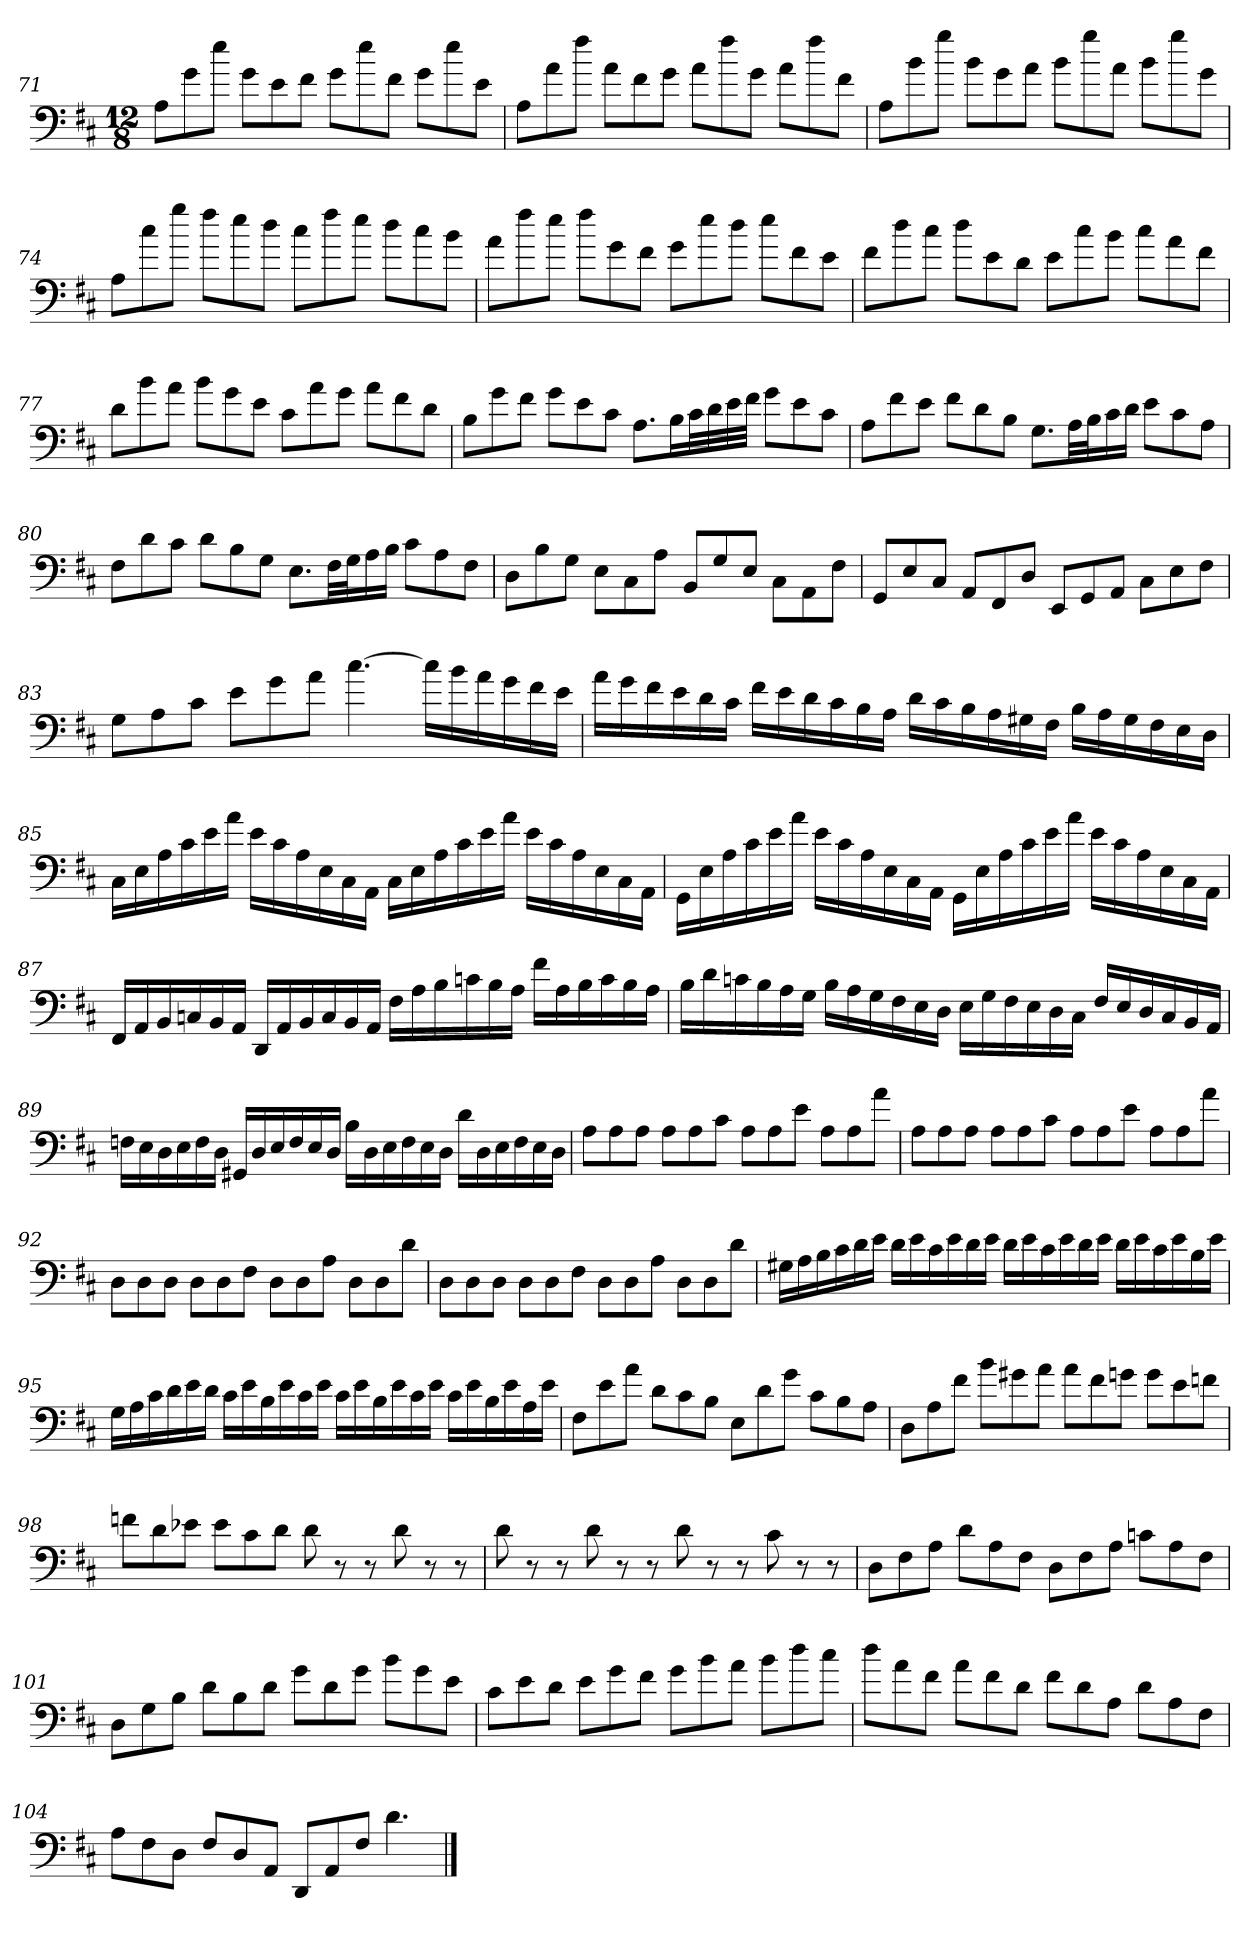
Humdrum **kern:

**kern
*part1
*staff1
*clefF4
*k[f#c#]
*D:
*M12/8
=71
8A\L
8g\
8ee\J
8g\L
8e\
8f#\J
8g\L
8ee\
8f#\J
8g\L
8ee\
8e\J
=72
8A\L
8a\
8ff#\J
8a\L
8f#\
8g\J
8a\L
8ff#\
8g\J
8a\L
8ff#\
8f#\J
=73
8A\L
8b\
8gg\J
8b\L
8g\
8a\J
8b\L
8gg\
8a\J
8b\L
8gg\
8g\J
=74
8A\L
8cc#\
8gg\J
8ff#\L
8ee\
8dd\J
8cc#\L
8ff#\
8ee\J
8dd\L
8cc#\
8b\J
=75
8a\L
8ff#\
8ee\J
8ff#\L
8g\
8f#\J
8g\L
8ee\
8dd\J
8ee\L
8f#\
8e\J
=76
8f#\L
8dd\
8cc#\J
8dd\L
8e\
8d\J
8e\L
8cc#\
8b\J
8cc#\L
8a\
8f#\J
=77
8d\L
8b\
8a\J
8b\L
8g\
8e\J
8c#\L
8a\
8g\J
8a\L
8f#\
8d\J
=78
8B\L
8g\
8f#\J
8g\L
8e\
8c#\J
8.A\L
16B\L
32c#\L
32d\
32e\
32f#\JJJ
8g\L
8e\
8c#\J
=79
8A\L
8f#\
8e\J
8f#\L
8d\
8B\J
8.G\L
32A\LL
32B\J
16c#\
16d\JJ
8e\L
8c#\
8A\J
=80
8F#\L
8d\
8c#\J
8d\L
8B\
8G\J
8.E\L
32F#\LL
32G\J
16A\
16B\JJ
8c#\L
8A\
8F#\J
=81
8D\L
8B\
8G\J
8E\L
8C#\
8A\J
8BB/L
8G/
8E/J
8C#\L
8AA\
8F#\J
=82
8GG/L
8E/
8C#/J
8AA/L
8FF#/
8D/J
8EE/L
8GG/
8AA/J
8C#\L
8E\
8F#\J
=83
8G\L
8A\
8c#\J
8e\L
8g\
8a\J
[4.cc#
16cc#\LL]
16b\
16a\
16g\
16f#\
16e\JJ
=84
16a\LL
16g\
16f#\
16e\
16d\
16c#\JJ
16f#\LL
16e\
16d\
16c#\
16B\
16A\JJ
16d\LL
16c#\
16B\
16A\
16G#X\
16F#\JJ
16B\LL
16A\
16G#\
16F#\
16E\
16D\JJ
=85
16C#\LL
16E\
16A\
16c#\
16e\
16a\JJ
16e\LL
16c#\
16A\
16E\
16C#\
16AA\JJ
16C#\LL
16E\
16A\
16c#\
16e\
16a\JJ
16e\LL
16c#\
16A\
16E\
16C#\
16AA\JJ
=86
16GG\LL
16E\
16A\
16c#\
16e\
16a\JJ
16e\LL
16c#\
16A\
16E\
16C#\
16AA\JJ
16GG\LL
16E\
16A\
16c#\
16e\
16a\JJ
16e\LL
16c#\
16A\
16E\
16C#\
16AA\JJ
=87
16FF#/LL
16AA/
16BB/
16Cn/
16BB/
16AA/JJ
16DD/LL
16AA/
16BB/
16C/
16BB/
16AA/JJ
16F#\LL
16A\
16B\
16cn\
16B\
16A\JJ
16f#\LL
16A\
16B\
16c\
16B\
16A\JJ
=88
16B\LL
16d\
16cn\
16B\
16A\
16G\JJ
16B\LL
16A\
16G\
16F#\
16E\
16D\JJ
16E\LL
16G\
16F#\
16E\
16D\
16C#\JJ
16F#/LL
16E/
16D/
16C#/
16BB/
16AA/JJ
=89
16Fn\LL
16E\
16D\
16E\
16F\
16D\JJ
16GG#X/LL
16D/
16E/
16F/
16E/
16D/JJ
16B\LL
16D\
16E\
16F\
16E\
16D\JJ
16d\LL
16D\
16E\
16F\
16E\
16D\JJ
=90
8A\L
8A\
8A\J
8A\L
8A\
8c#\J
8A\L
8A\
8e\J
8A\L
8A\
8a\J
=91
8A\L
8A\
8A\J
8A\L
8A\
8c#\J
8A\L
8A\
8e\J
8A\L
8A\
8a\J
=92
8D\L
8D\
8D\J
8D\L
8D\
8F#\J
8D\L
8D\
8A\J
8D\L
8D\
8d\J
=93
8D\L
8D\
8D\J
8D\L
8D\
8F#\J
8D\L
8D\
8A\J
8D\L
8D\
8d\J
=94
16G#X\LL
16A\
16B\
16c#\
16d\
16e\JJ
16d\LL
16e\
16c#\
16e\
16d\
16e\JJ
16d\LL
16e\
16c#\
16e\
16d\
16e\JJ
16d\LL
16e\
16c#\
16e\
16B\
16e\JJ
=95
16G\LL
16A\
16c#\
16d\
16e\
16d\JJ
16c#\LL
16e\
16B\
16e\
16c#\
16e\JJ
16c#\LL
16e\
16B\
16e\
16c#\
16e\JJ
16c#\LL
16e\
16B\
16e\
16A\
16e\JJ
=96
8F#\L
8e\
8a\J
8d\L
8c#\
8B\J
8E\L
8d\
8g\J
8c#\L
8B\
8A\J
=97
8D\L
8A\
8f#\J
8b\L
8g#X\
8a\J
8a\L
8f#\
8gn\J
8g\L
8e\
8fn\J
=98
8fn\L
8d\
8e-X\J
8e-\L
8c#\
8d\J
8d
8r
8r
8d
8r
8r
=99
8d
8r
8r
8d
8r
8r
8d
8r
8r
8c#
8r
8r
=100
8D\L
8F#\
8A\J
8d\L
8A\
8F#\J
8D\L
8F#\
8A\J
8cn\L
8A\
8F#\J
=101
8D\L
8G\
8B\J
8d\L
8B\
8d\J
8g\L
8d\
8g\J
8b\L
8g\
8e\J
=102
8c#\L
8e\
8d\J
8e\L
8g\
8f#\J
8g\L
8b\
8a\J
8b\L
8dd\
8cc#\J
=103
8dd\L
8a\
8f#\J
8a\L
8f#\
8d\J
8f#\L
8d\
8A\J
8d\L
8A\
8F#\J
=104
8A\L
8F#\
8D\J
8F#/L
8D/
8AA/J
8DD/L
8AA/
8F#/J
4.d
==
*-
